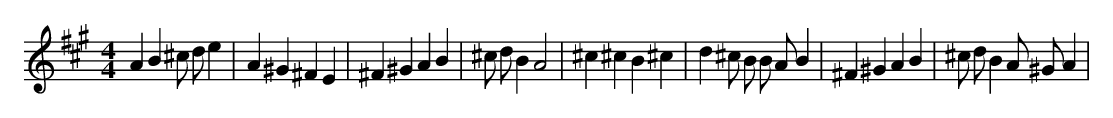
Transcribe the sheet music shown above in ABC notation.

X:1
M:4/4
L:1/8
K:A
A2 B2 ^c d e2 | A2 ^G2 ^F2 E2 | ^F2 ^G2 A2 B2 | ^c d B2 A4 | ^c2 ^c2 B2 ^c2 | d2 ^c B B A B2 | ^F2 ^G2 A2 B2 | ^c d B2 A ^G A2 |
